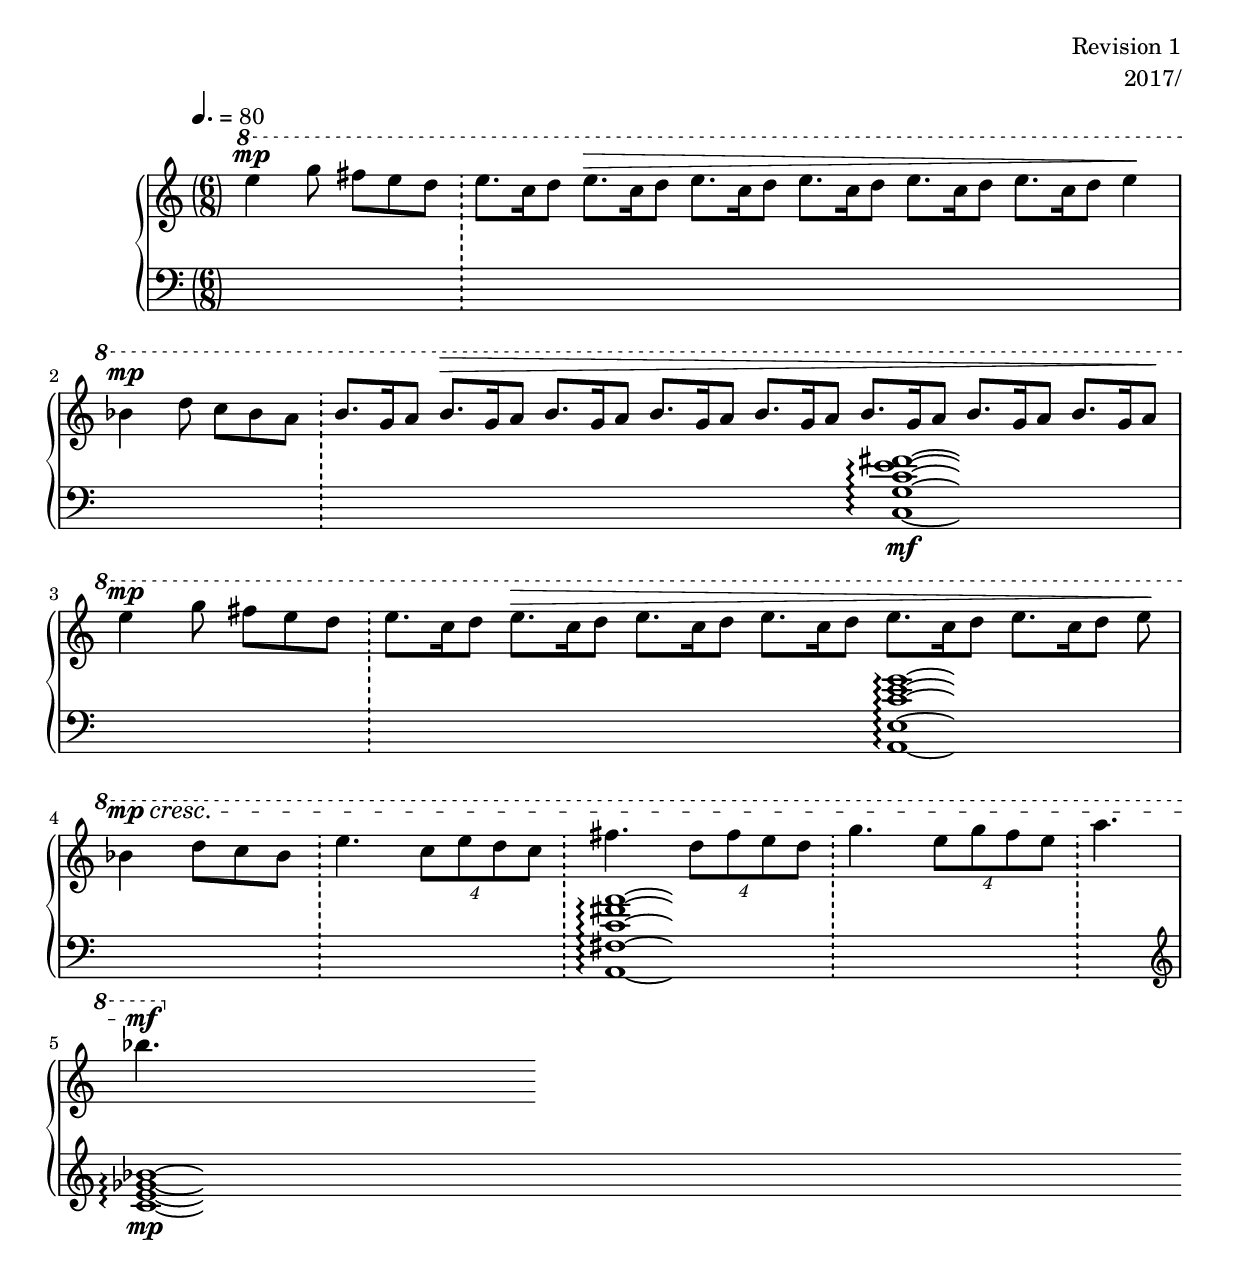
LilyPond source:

\version "2.19.59"

\include "stylesheet.ily"

cleft = \change Staff = "left"
ccenter = \change Staff = "center"
cright = \change Staff = "right"

\header {
  title = ""
  revision = "Revision 1"
  date = "2017/"
}

\paper {
}

global = {
  \key c \major
  \override Staff.TimeSignature.stencil = #(lambda (grob)
    (parenthesize-stencil (ly:time-signature::print grob) 0.1 0.4 0.4 0.1))
  \time 6/8
  %\omit Staff.TimeSignature
  \tempo 4. = 80
  \set Timing.measureLength = #(ly:make-moment 26 8) s8*6 \bar "!" s8*20 \break
  \set Timing.measureLength = #(ly:make-moment 30 8) s8*6 \bar "!" s8*24 \break
  \set Timing.measureLength = #(ly:make-moment 25 8) s8*6 \bar "!" s8*19 \break
  \set Timing.measureLength = #(ly:make-moment 26 8) s8*5 \bar "!" s8*6 \bar "!" s8*6 \bar "!" s8*6 \bar "!" s8*3 \break
}

right = << \global \relative {
  \clef treble
  \ottava 1
  e'''4^\mp g8 fis e d  e8.[ c16 d8] e8.[^\> c16 d8] e8.[ c16 d8] e8.[ c16 d8] e8.[ c16 d8] e8.[ c16 d8] e4\!
  bes4^\mp d8 c bes a  bes8.[ g16 a8] bes8.[^\> g16 a8] bes8.[ g16 a8] bes8.[ g16 a8] bes8.[ g16 a8] bes8.[ g16 a8] bes8.[ g16 a8] bes8.[ g16 a8]\! |
  e'4^\mp g8 fis e d  e8.[ c16 d8] e8.[^\> c16 d8] e8.[ c16 d8] e8.[ c16 d8] e8.[ c16 d8] e8.[ c16 d8] e8\! |
  bes4^\mp^\cresc d8[ c bes]  e4. \tuplet 4/3 { c8[ e d c] } fis4. \tuplet 4/3 { d8[ fis e d] } g4. \tuplet 4/3 { e8[ g fis e] } a4.
  bes4.^\mf
} >>

left = << \global \relative {
  \clef bass
  \override LaissezVibrerTie.X-extent = #'(0 . 0)
  \override LaissezVibrerTie.details.note-head-gap = #(/ 3 -2)
  \override LaissezVibrerTie.extra-offset = #(cons (/ 3 2) 0)
  s8*6 s8*20
  s8*6 s8*15 s8 <c g' c e fis>1\arpeggio\laissezVibrer_\mf
  s8*6 s8*12 <a e' c' e g>1*7/8\arpeggio\laissezVibrer
  s8*5 s8*6 <a fis' c' fis a>1*6/8\arpeggio\laissezVibrer s8*6 s8*3
  \clef treble <c' e ges bes>1\arpeggio\laissezVibrer_\mp
} >>

dynamics = {

}

pedal = {

}

\score {
  <<
    \new PianoStaff <<
      \new Staff = "right" \right
      \new PianoDynamics = "dynamics" \dynamics
      \new Staff = "left" \left
      \new PianoPedal = "pedal" \pedal
    >>
  >>
  \layout {}
  \midi {}
}